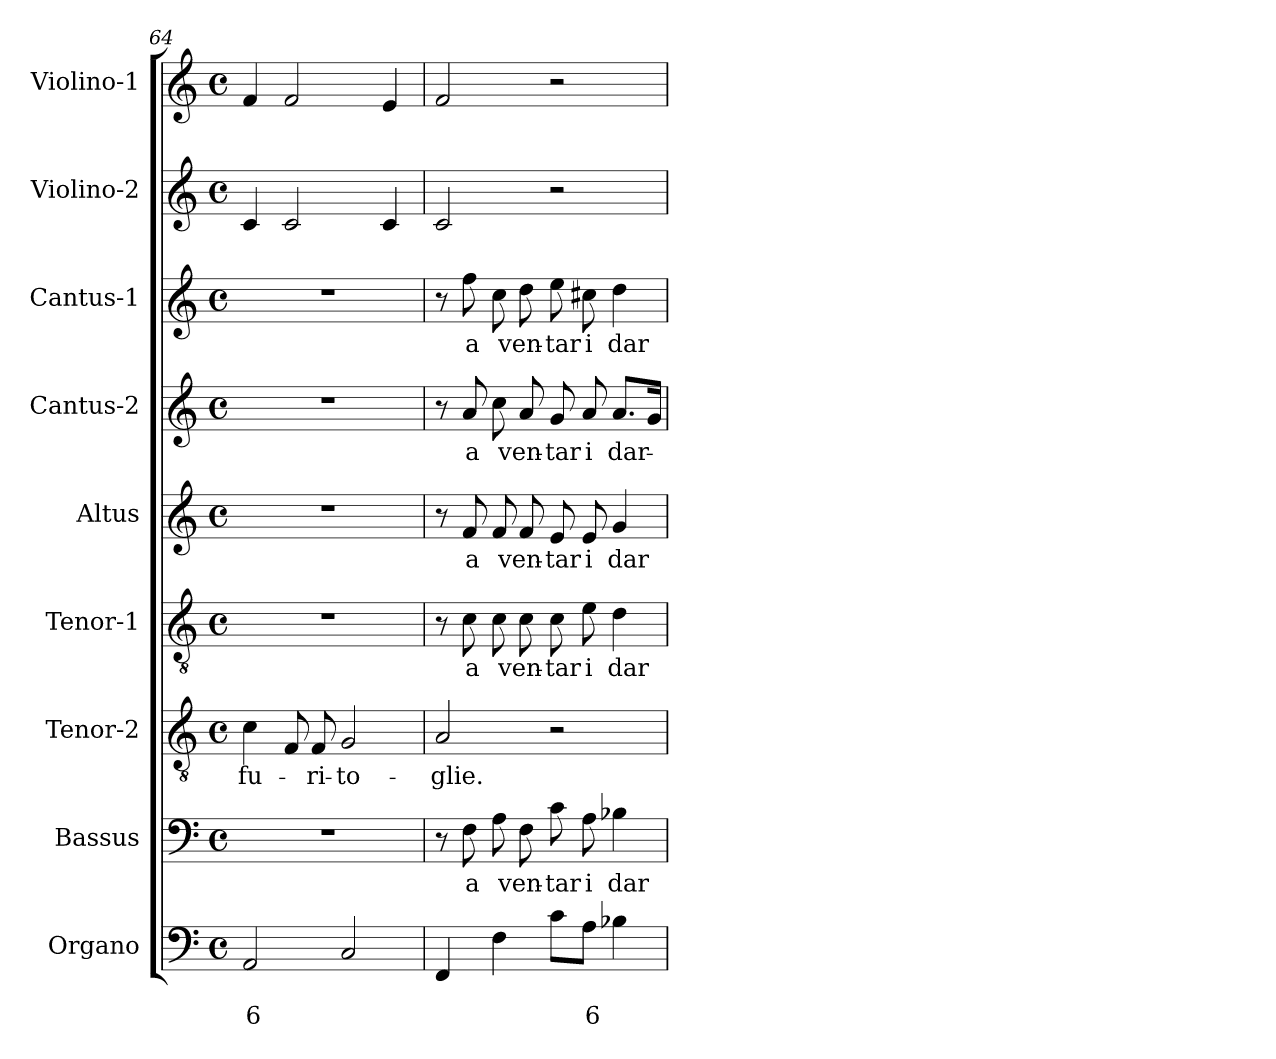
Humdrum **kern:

**kern	**text	**text	**kern	**text	**kern	**text	**kern	**text	**kern	**text	**kern	**text	**kern	**text	**kern	**kern
*part9	*part9	*part9	*part8	*part8	*part7	*part7	*part6	*part6	*part5	*part5	*part4	*part4	*part3	*part3	*part2	*part1
*staff9	*staff9	*staff9	*staff8	*staff8	*staff7	*staff7	*staff6	*staff6	*staff5	*staff5	*staff4	*staff4	*staff3	*staff3	*staff2	*staff1
*I"Organo	*	*	*I"Bassus	*	*I"Tenor-2	*	*I"Tenor-1	*	*I"Altus	*	*I"Cantus-2	*	*I"Cantus-1	*	*I"Violino-2	*I"Violino-1
*I'Og	*	*	*I'B	*	*I'T2	*	*I'T1	*	*I'A	*	*I'C2	*	*I'C1	*	*I'V2	*I'V1
*clefF4	*	*	*clefF4	*	*clefGv2	*	*clefGv2	*	*clefG2	*	*clefG2	*	*clefG2	*	*clefG2	*clefG2
*k[]	*	*	*k[]	*	*k[]	*	*k[]	*	*k[]	*	*k[]	*	*k[]	*	*k[]	*k[]
*C:	*	*	*C:	*	*C:	*	*C:	*	*C:	*	*C:	*	*C:	*	*C:	*C:
*M4/4	*	*	*M4/4	*	*M4/4	*	*M4/4	*	*M4/4	*	*M4/4	*	*M4/4	*	*M4/4	*M4/4
*met(c)	*	*	*met(c)	*	*met(c)	*	*met(c)	*	*met(c)	*	*met(c)	*	*met(c)	*	*met(c)	*met(c)
=64	=64	=64	=64	=64	=64	=64	=64	=64	=64	=64	=64	=64	=64	=64	=64	=64
!	!	!LO:LY:b	!	!	!	!	!	!	!	!	!	!	!	!	!	!
!	!	!	!	!	!	!LO:LY:b	!	!	!	!	!	!	!	!	!	!
2AA/	.	6	1r	.	4c\	fu-	1r	.	1r	.	1r	.	1r	.	4c/	4f/
.	.	.	.	.	8F/	.	.	.	.	.	.	.	.	.	2c/	2f/
!	!	!	!	!	!	!LO:LY:b	!	!	!	!	!	!	!	!	!	!
.	.	.	.	.	8F/	-ri-	.	.	.	.	.	.	.	.	.	.
!	!	!	!	!	!	!LO:LY:b	!	!	!	!	!	!	!	!	!	!
2C/	.	.	.	.	2G/	-to-	.	.	.	.	.	.	.	.	.	.
.	.	.	.	.	.	.	.	.	.	.	.	.	.	.	4c/	4e/
=65	=65	=65	=65	=65	=65	=65	=65	=65	=65	=65	=65	=65	=65	=65	=65	=65
!	!	!	!	!	!	!LO:LY:b	!	!	!	!	!	!	!	!	!	!
4FF/	.	.	8r	.	2A/	-glie.	8r	.	8r	.	8r	.	8r	.	2c/	2f/
!	!	!	!	!LO:LY:b	!	!	!	!	!	!	!	!	!	!	!	!
!	!	!	!	!	!	!	!	!LO:LY:b	!	!	!	!	!	!	!	!
!	!	!	!	!	!	!	!	!	!	!LO:LY:b	!	!	!	!	!	!
!	!	!	!	!	!	!	!	!	!	!	!	!LO:LY:b	!	!	!	!
!	!	!	!	!	!	!	!	!	!	!	!	!	!	!LO:LY:b	!	!
.	.	.	8F\	a	.	.	8c\	a	8f/	a	8a/	a	8ff\	a	.	.
4F\	.	.	8A\	.	.	.	8c\	.	8f/	.	8cc\	.	8cc\	.	.	.
!	!	!	!	!LO:LY:b	!	!	!	!	!	!	!	!	!	!	!	!
!	!	!	!	!	!	!	!	!LO:LY:b	!	!	!	!	!	!	!	!
!	!	!	!	!	!	!	!	!	!	!LO:LY:b	!	!	!	!	!	!
!	!	!	!	!	!	!	!	!	!	!	!	!LO:LY:b	!	!	!	!
!	!	!	!	!	!	!	!	!	!	!	!	!	!	!LO:LY:b	!	!
.	.	.	8F\	ven-	.	.	8c\	ven-	8f/	ven-	8a/	ven-	8dd\	ven-	.	.
!	!	!	!	!LO:LY:b	!	!	!	!	!	!	!	!	!	!	!	!
!	!	!	!	!	!	!	!	!LO:LY:b	!	!	!	!	!	!	!	!
!	!	!	!	!	!	!	!	!	!	!LO:LY:b	!	!	!	!	!	!
!	!	!	!	!	!	!	!	!	!	!	!	!LO:LY:b	!	!	!	!
!	!	!	!	!	!	!	!	!	!	!	!	!	!	!LO:LY:b	!	!
8c\L	.	.	8c\	-tar	2r	.	8c\	-tar	8e/	-tar	8g/	-tar	8ee\	-tar	2r	2r
!	!	!LO:LY:b	!	!	!	!	!	!	!	!	!	!	!	!	!	!
!	!	!	!	!LO:LY:b	!	!	!	!	!	!	!	!	!	!	!	!
!	!	!	!	!	!	!	!	!LO:LY:b	!	!	!	!	!	!	!	!
!	!	!	!	!	!	!	!	!	!	!LO:LY:b	!	!	!	!	!	!
!	!	!	!	!	!	!	!	!	!	!	!	!LO:LY:b	!	!	!	!
!	!	!	!	!	!	!	!	!	!	!	!	!	!	!LO:LY:b	!	!
8A\J	.	6	8A\	i	.	.	8e\	i	8e/	i	8a/	i	8cc#X\	i	.	.
!	!	!	!	!LO:LY:b	!	!	!	!	!	!	!	!	!	!	!	!
!	!	!	!	!	!	!	!	!LO:LY:b	!	!	!	!	!	!	!	!
!	!	!	!	!	!	!	!	!	!	!LO:LY:b	!	!	!	!	!	!
!	!	!	!	!	!	!	!	!	!	!	!	!LO:LY:b	!	!	!	!
!	!	!	!	!	!	!	!	!	!	!	!	!	!	!LO:LY:b	!	!
4B-X\	.	.	4B-X\	dar-	.	.	4d\	dar-	4g/	dar-	8.a/L	dar-	4dd\	dar-	.	.
.	.	.	.	.	.	.	.	.	.	.	16g/Jk	.	.	.	.	.
=	=	=	=	=	=	=	=	=	=	=	=	=	=	=	=	=
*-	*-	*-	*-	*-	*-	*-	*-	*-	*-	*-	*-	*-	*-	*-	*-	*-
